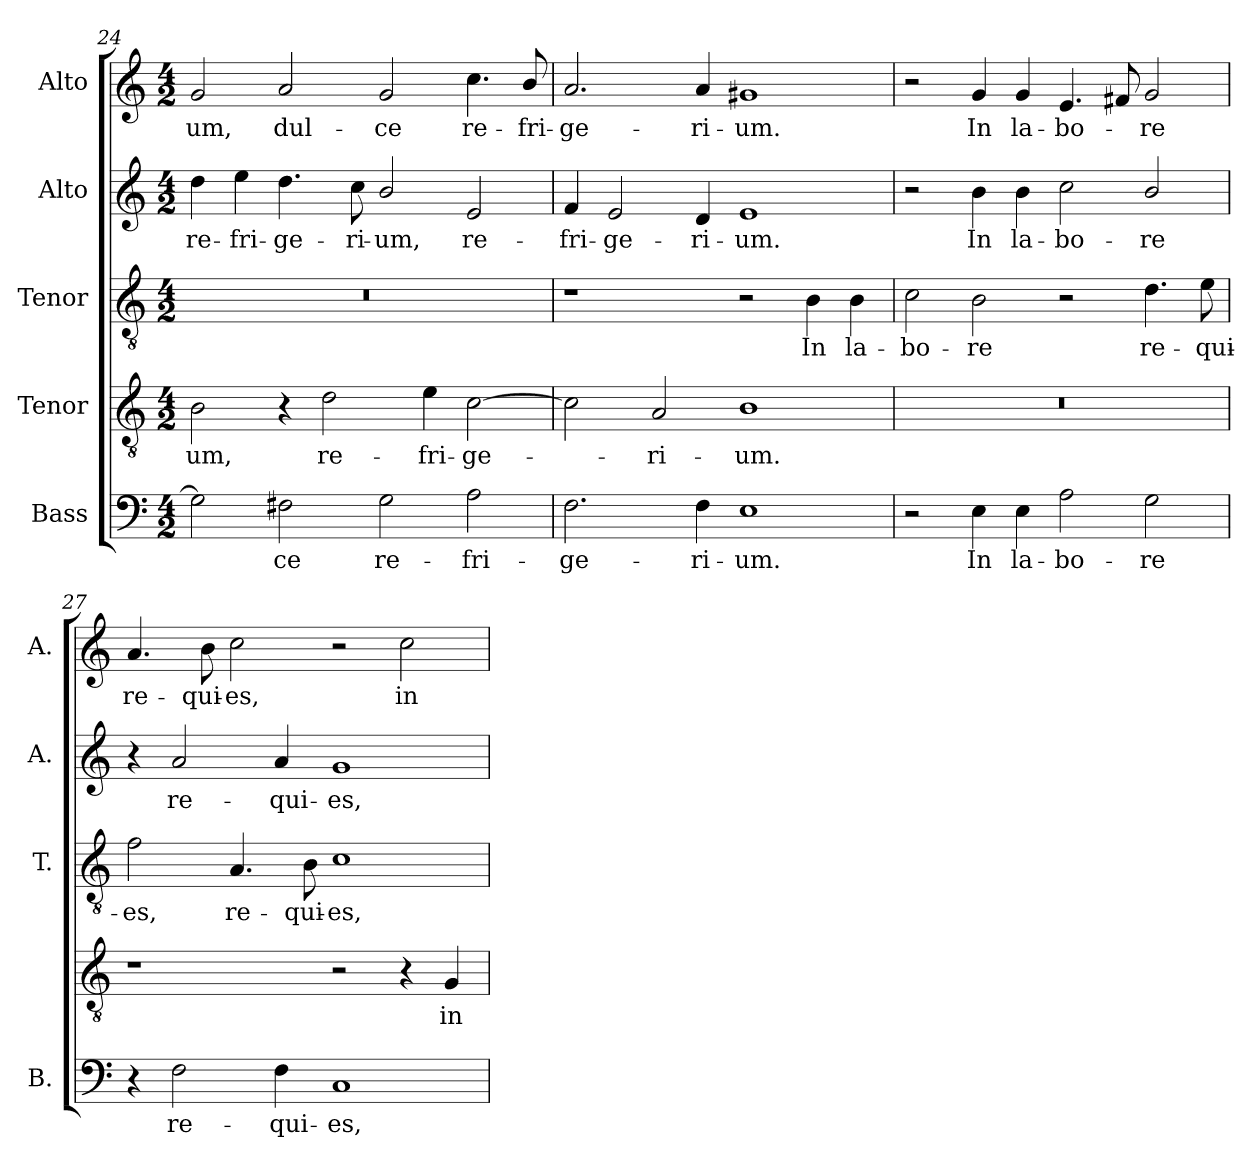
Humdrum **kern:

**kern	**text	**kern	**text	**kern	**text	**kern	**text	**kern	**text
*part5	*part5	*part4	*part4	*part3	*part3	*part2	*part2	*part1	*part1
*staff5	*staff5	*staff4	*staff4	*staff3	*staff3	*staff2	*staff2	*staff1	*staff1
*I"Bass	*	*I"Tenor	*	*I"Tenor	*	*I"Alto	*	*I"Alto	*
*I'B.	*	*	*	*I'T.	*	*I'A.	*	*I'A.	*
*clefF4	*	*clefGv2	*	*clefGv2	*	*clefG2	*	*clefG2	*
*	*	*ITrd7c12	*	*ITrd7c12	*	*	*	*	*
*k[]	*	*k[]	*	*k[]	*	*k[]	*	*k[]	*
*C:	*	*C:	*	*C:	*	*C:	*	*C:	*
*M4/2	*	*M4/2	*	*M4/2	*	*M4/2	*	*M4/2	*
=24	=24	=24	=24	=24	=24	=24	=24	=24	=24
!	!	!	!LO:LY:b:color=#000000	!LO:N:vis=1	!	!	!	!	!
!	!	!	!	!	!	!	!LO:LY:b:color=#000000	!	!
!	!	!	!	!	!	!	!	!	!LO:LY:b:color=#000000
2Gi\]	.	2BBi\	-um,	0r	.	4ddi\	re-	2gi/	-um,
!	!	!	!	!	!	!	!LO:LY:b:color=#000000	!	!
.	.	.	.	.	.	4eei\	-fri-	.	.
!	!LO:LY:b:color=#000000	!	!	!	!	!	!	!	!
!	!	!	!	!	!	!	!LO:LY:b:color=#000000	!	!
!	!	!	!	!	!	!	!	!	!LO:LY:b:color=#000000
2F#Xi\	-ce	4r	.	.	.	4.ddi\	-ge-	2ai/	dul-
!	!	!	!LO:LY:b:color=#000000	!	!	!	!	!	!
.	.	2Di\	re-	.	.	.	.	.	.
!	!	!	!	!	!	!	!LO:LY:b:color=#000000	!	!
.	.	.	.	.	.	8cci\	-ri-	.	.
!	!LO:LY:b:color=#000000	!	!	!	!	!	!	!	!
!	!	!	!	!	!	!	!LO:LY:b:color=#000000	!	!
!	!	!	!	!	!	!	!	!	!LO:LY:b:color=#000000
2Gi\	re-	.	.	.	.	2bi/	-um,	2gi/	-ce
!	!	!	!LO:LY:b:color=#000000	!	!	!	!	!	!
.	.	4Ei\	-fri-	.	.	.	.	.	.
!	!LO:LY:b:color=#000000	!	!	!	!	!	!	!	!
!	!	!	!LO:LY:b:color=#000000	!	!	!	!	!	!
!	!	!	!	!	!	!	!LO:LY:b:color=#000000	!	!
!	!	!	!	!	!	!	!	!	!LO:LY:b:color=#000000
2Ai\	-fri-	[2Ci\	-ge-	.	.	2ei/	re-	4.cci\	re-
!	!	!	!	!	!	!	!	!	!LO:LY:b:color=#000000
.	.	.	.	.	.	.	.	8bi/	-fri-
=25	=25	=25	=25	=25	=25	=25	=25	=25	=25
!	!LO:LY:b:color=#000000	!	!	!	!	!	!	!	!
!	!	!	!	!	!	!	!LO:LY:b:color=#000000	!	!
!	!	!	!	!	!	!	!	!	!LO:LY:b:color=#000000
2.Fi\	-ge-	2Ci\]	.	1r	.	4fi/	-fri-	2.ai/	-ge-
!	!	!	!	!	!	!	!LO:LY:b:color=#000000	!	!
.	.	.	.	.	.	2ei/	-ge-	.	.
!	!	!	!LO:LY:b:color=#000000	!	!	!	!	!	!
.	.	2AAi/	-ri-	.	.	.	.	.	.
!	!LO:LY:b:color=#000000	!	!	!	!	!	!	!	!
!	!	!	!	!	!	!	!LO:LY:b:color=#000000	!	!
!	!	!	!	!	!	!	!	!	!LO:LY:b:color=#000000
4Fi\	-ri-	.	.	.	.	4di/	-ri-	4ai/	-ri-
!	!LO:LY:b:color=#000000	!	!	!	!	!	!	!	!
!	!	!	!LO:LY:b:color=#000000	!	!	!	!	!	!
!	!	!	!	!	!	!	!LO:LY:b:color=#000000	!	!
!	!	!	!	!	!	!	!	!	!LO:LY:b:color=#000000
1Ei	-um.	1BBi	-um.	2r	.	1ei	-um.	1g#Xi	-um.
!	!	!	!	!	!LO:LY:b:color=#000000	!	!	!	!
.	.	.	.	4BBi\	In	.	.	.	.
!	!	!	!	!	!LO:LY:b:color=#000000	!	!	!	!
.	.	.	.	4BBi\	la-	.	.	.	.
!!LO:PB:g=z
=26	=26	=26	=26	=26	=26	=26	=26	=26	=26
!	!	!LO:N:vis=1	!	!	!	!	!	!	!
!	!	!	!	!	!LO:LY:b:color=#000000	!	!	!	!
2r	.	0r	.	2Ci\	-bo-	2r	.	2r	.
!	!LO:LY:b:color=#000000	!	!	!	!	!	!	!	!
!	!	!	!	!	!LO:LY:b:color=#000000	!	!	!	!
!	!	!	!	!	!	!	!LO:LY:b:color=#000000	!	!
!	!	!	!	!	!	!	!	!	!LO:LY:b:color=#000000
4Ei\	In	.	.	2BBi\	-re	4bi\	In	4gi/	In
!	!LO:LY:b:color=#000000	!	!	!	!	!	!	!	!
!	!	!	!	!	!	!	!LO:LY:b:color=#000000	!	!
!	!	!	!	!	!	!	!	!	!LO:LY:b:color=#000000
4Ei\	la-	.	.	.	.	4bi\	la-	4gi/	la-
!	!LO:LY:b:color=#000000	!	!	!	!	!	!	!	!
!	!	!	!	!	!	!	!LO:LY:b:color=#000000	!	!
!	!	!	!	!	!	!	!	!	!LO:LY:b:color=#000000
2Ai\	-bo-	.	.	2r	.	2cci\	-bo-	4.ei/	-bo-
.	.	.	.	.	.	.	.	8f#Xi/	.
!	!LO:LY:b:color=#000000	!	!	!	!	!	!	!	!
!	!	!	!	!	!LO:LY:b:color=#000000	!	!	!	!
!	!	!	!	!	!	!	!LO:LY:b:color=#000000	!	!
!	!	!	!	!	!	!	!	!	!LO:LY:b:color=#000000
2Gi\	-re	.	.	4.Di\	re-	2bi/	-re	2gi/	-re
!	!	!	!	!	!LO:LY:b:color=#000000	!	!	!	!
.	.	.	.	8Ei\	-qui-	.	.	.	.
=27	=27	=27	=27	=27	=27	=27	=27	=27	=27
!	!	!	!	!	!LO:LY:b:color=#000000	!	!	!	!
!	!	!	!	!	!	!	!	!	!LO:LY:b:color=#000000
4r	.	1r	.	2Fi\	-es,	4r	.	4.ai/	re-
!	!LO:LY:b:color=#000000	!	!	!	!	!	!	!	!
!	!	!	!	!	!	!	!LO:LY:b:color=#000000	!	!
2Fi\	re-	.	.	.	.	2ai/	re-	.	.
!	!	!	!	!	!	!	!	!	!LO:LY:b:color=#000000
.	.	.	.	.	.	.	.	8bi\	-qui-
!	!	!	!	!	!LO:LY:b:color=#000000	!	!	!	!
!	!	!	!	!	!	!	!	!	!LO:LY:b:color=#000000
.	.	.	.	4.AAi/	re-	.	.	2cci\	-es,
!	!LO:LY:b:color=#000000	!	!	!	!	!	!	!	!
!	!	!	!	!	!	!	!LO:LY:b:color=#000000	!	!
4Fi\	-qui-	.	.	.	.	4ai/	-qui-	.	.
!	!	!	!	!	!LO:LY:b:color=#000000	!	!	!	!
.	.	.	.	8BBi\	-qui-	.	.	.	.
!	!LO:LY:b:color=#000000	!	!	!	!	!	!	!	!
!	!	!	!	!	!LO:LY:b:color=#000000	!	!	!	!
!	!	!	!	!	!	!	!LO:LY:b:color=#000000	!	!
1Ci	-es,	2r	.	1Ci	-es,	1gi	-es,	2r	.
!	!	!	!	!	!	!	!	!	!LO:LY:b:color=#000000
.	.	4r	.	.	.	.	.	2cci\	in
!	!	!	!LO:LY:b:color=#000000	!	!	!	!	!	!
.	.	4GGi/	in	.	.	.	.	.	.
=	=	=	=	=	=	=	=	=	=
*-	*-	*-	*-	*-	*-	*-	*-	*-	*-
